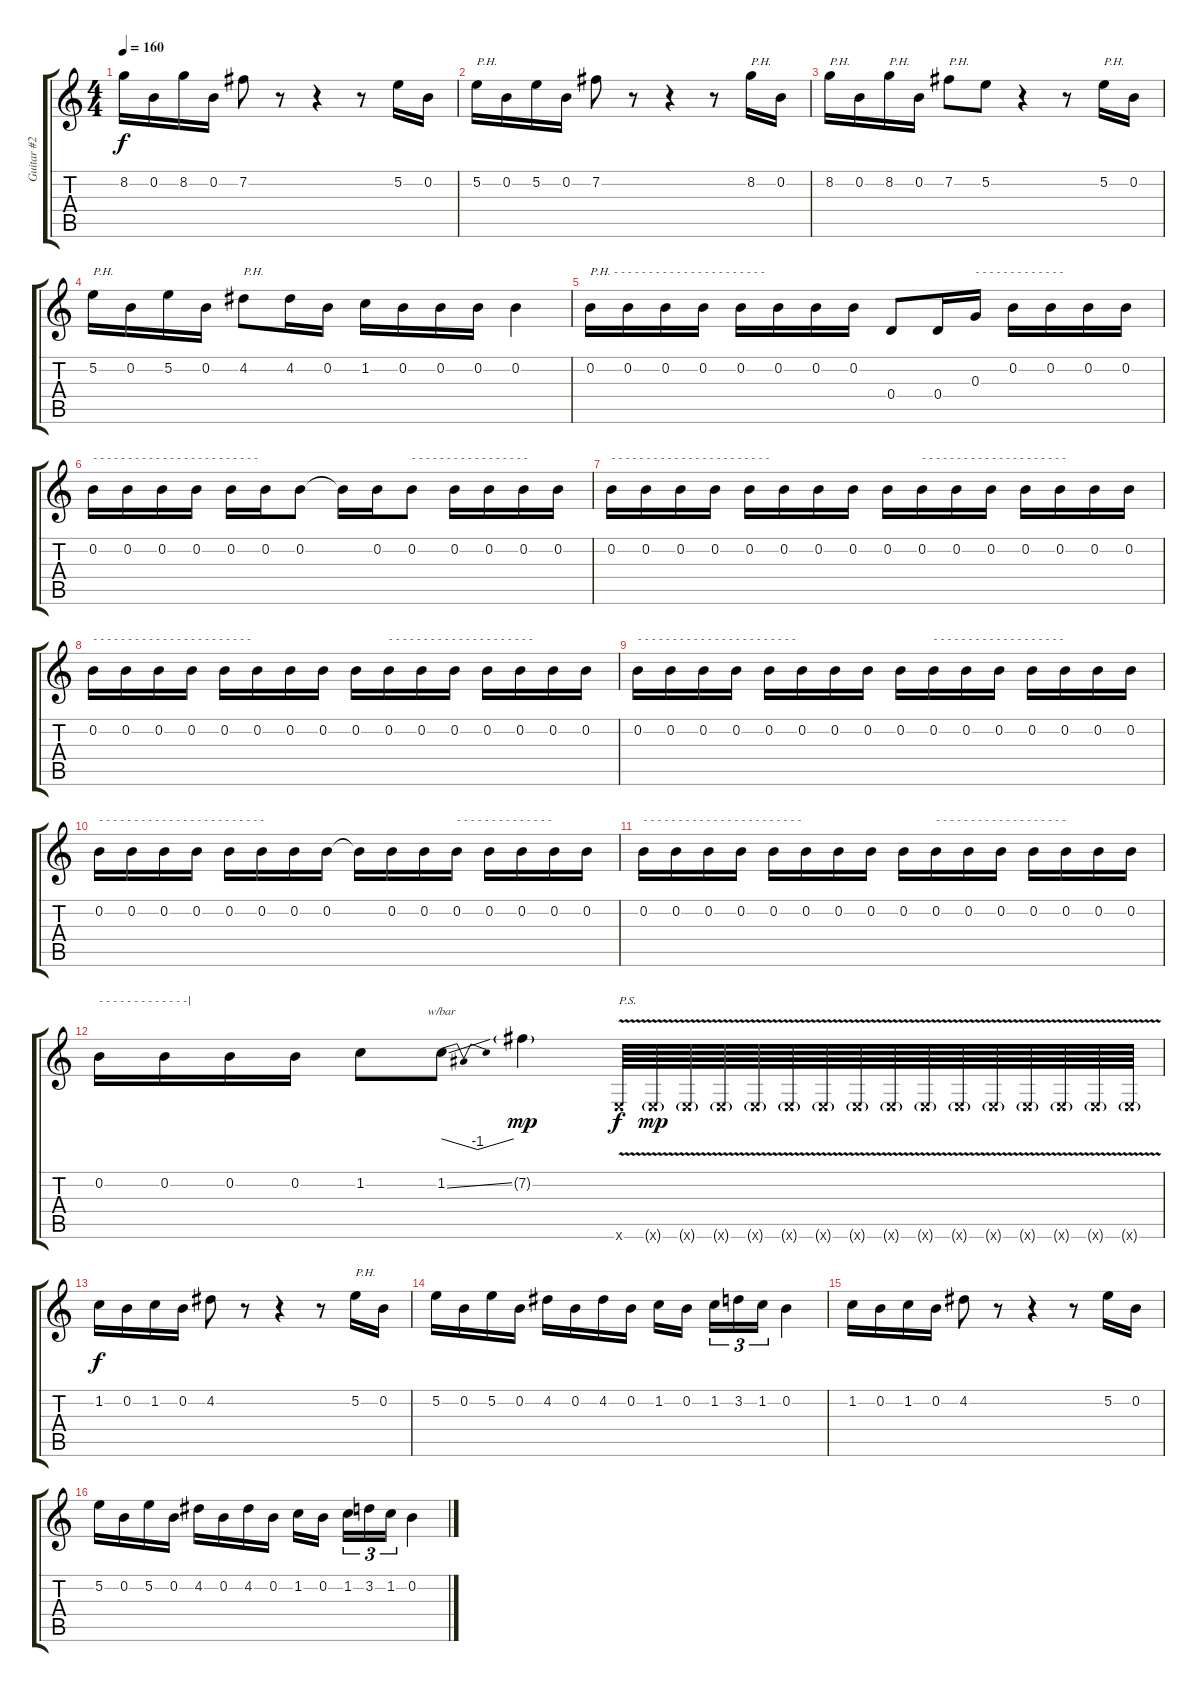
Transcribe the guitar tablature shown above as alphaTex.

\track ("Guitar #2" "Guitar #2") {instrument distortionguitar}
\staff {score tabs}
\tuning (E4 B3 G3 D3 A2 E2) {hide}
\ts (4 4)
\tempo 160
\clef g2
\ks c
8.2.16{dy f} 0.2.16 8.2.16 0.2.16 7.2.8 r.8 r.4 r.8 5.2.16 0.2.16 |
5.2.16{txt "P.H."} 0.2.16 5.2.16 0.2.16 7.2.8 r.8 r.4 r.8 8.2.16{txt "P.H."} 0.2.16 |
8.2.16{txt "P.H."} 0.2.16 8.2.16{txt "P.H."} 0.2.16 7.2.8{txt "P.H."} 5.2.8 r.4 r.8 5.2.16{txt "P.H."} 0.2.16 |
5.2.16{txt "P.H."} 0.2.16 5.2.16 0.2.16 4.2.8{txt "P.H."} 4.2.16 0.2.16 1.2.16 0.2.16 0.2.16 0.2.16 0.2.4 |
0.2.16{txt "P.H. - - - - - - - - - - - - - - - - - - - - - -"} 0.2.16 0.2.16 0.2.16 0.2.16 0.2.16 0.2.16 0.2.16 0.4.8 0.4.16 0.3.16{txt "- - - - - - - - - - - - -"} 0.2.16 0.2.16 0.2.16 0.2.16 |
0.2.16{txt "- - - - - - - - - - - - - - - - - - - - - - - - "} 0.2.16 0.2.16 0.2.16 0.2.16 0.2.16 0.2.8 0.2{t}.16 0.2.16 0.2.8{txt "- - - - - - - - - - - - - - - - -"} 0.2.16 0.2.16 0.2.16 0.2.16 |
0.2.16{txt "- - - - - - - - - - - - - - - - - - - - - - -"} 0.2.16 0.2.16 0.2.16 0.2.16 0.2.16 0.2.16 0.2.16 0.2.16 0.2.16{txt "- - - - - - - - - - - - - - - - - - - - -"} 0.2.16 0.2.16 0.2.16 0.2.16 0.2.16 0.2.16 |
0.2.16{txt "- - - - - - - - - - - - - - - - - - - - - - -"} 0.2.16 0.2.16 0.2.16 0.2.16 0.2.16 0.2.16 0.2.16 0.2.16 0.2.16{txt "- - - - - - - - - - - - - - - - - - - - -"} 0.2.16 0.2.16 0.2.16 0.2.16 0.2.16 0.2.16 |
0.2.16{txt "- - - - - - - - - - - - - - - - - - - - - - -"} 0.2.16 0.2.16 0.2.16 0.2.16 0.2.16 0.2.16 0.2.16 0.2.16 0.2.16{txt "- - - - - - - - - - - - - - - - - - -"} 0.2.16 0.2.16 0.2.16 0.2.16 0.2.16 0.2.16 |
0.2.16{txt "- - - - - - - - - - - - - - - - - - - - - - - - "} 0.2.16 0.2.16 0.2.16 0.2.16 0.2.16 0.2.16 0.2.16 0.2{t}.16 0.2.16 0.2.16 0.2.16{txt "- - - - - - - - - - - - - -"} 0.2.16 0.2.16 0.2.16 0.2.16 |
0.2.16{txt "- - - - - - - - - - - - - - - - - - - - - - -"} 0.2.16 0.2.16 0.2.16 0.2.16 0.2.16 0.2.16 0.2.16 0.2.16 0.2.16{txt "- - - - - - - - - - - - - - - - - - -"} 0.2.16 0.2.16 0.2.16 0.2.16 0.2.16 0.2.16 |
0.2.16{txt "- - - - - - - - - - - - -|"} 0.2.16 0.2.16 0.2.16 1.2.8 1.2{ss}.8{tbe (dip default 0 0 30 -4 60 0)} 7.2{g}.4{dy mp} 0.6{v x}.64{txt "P.S." dy f} 0.6{v g x}.64{dy mp} 0.6{v g x}.64 0.6{v g x}.64 0.6{v g x}.64 0.6{v g x}.64 0.6{v g x}.64 0.6{v g x}.64 0.6{v g x}.64 0.6{v g x}.64 0.6{v g x}.64 0.6{v g x}.64 0.6{v g x}.64 0.6{v g x}.64 0.6{v g x}.64 0.6{v g x}.64 |
1.2.16{dy f} 0.2.16 1.2.16 0.2.16 4.2.8 r.8 r.4 r.8 5.2.16{txt "P.H."} 0.2.16 |
5.2.16 0.2.16 5.2.16 0.2.16 4.2.16 0.2.16 4.2.16 0.2.16 1.2.16 0.2.16 1.2.16{tu (3 2)} 3.2.16{tu (3 2)} 1.2.16{tu (3 2)} 0.2.4 |
1.2.16 0.2.16 1.2.16 0.2.16 4.2.8 r.8 r.4 r.8 5.2.16 0.2.16 |
5.2.16 0.2.16 5.2.16 0.2.16 4.2.16 0.2.16 4.2.16 0.2.16 1.2.16 0.2.16 1.2.16{tu (3 2)} 3.2.16{tu (3 2)} 1.2.16{tu (3 2)} 0.2.4
